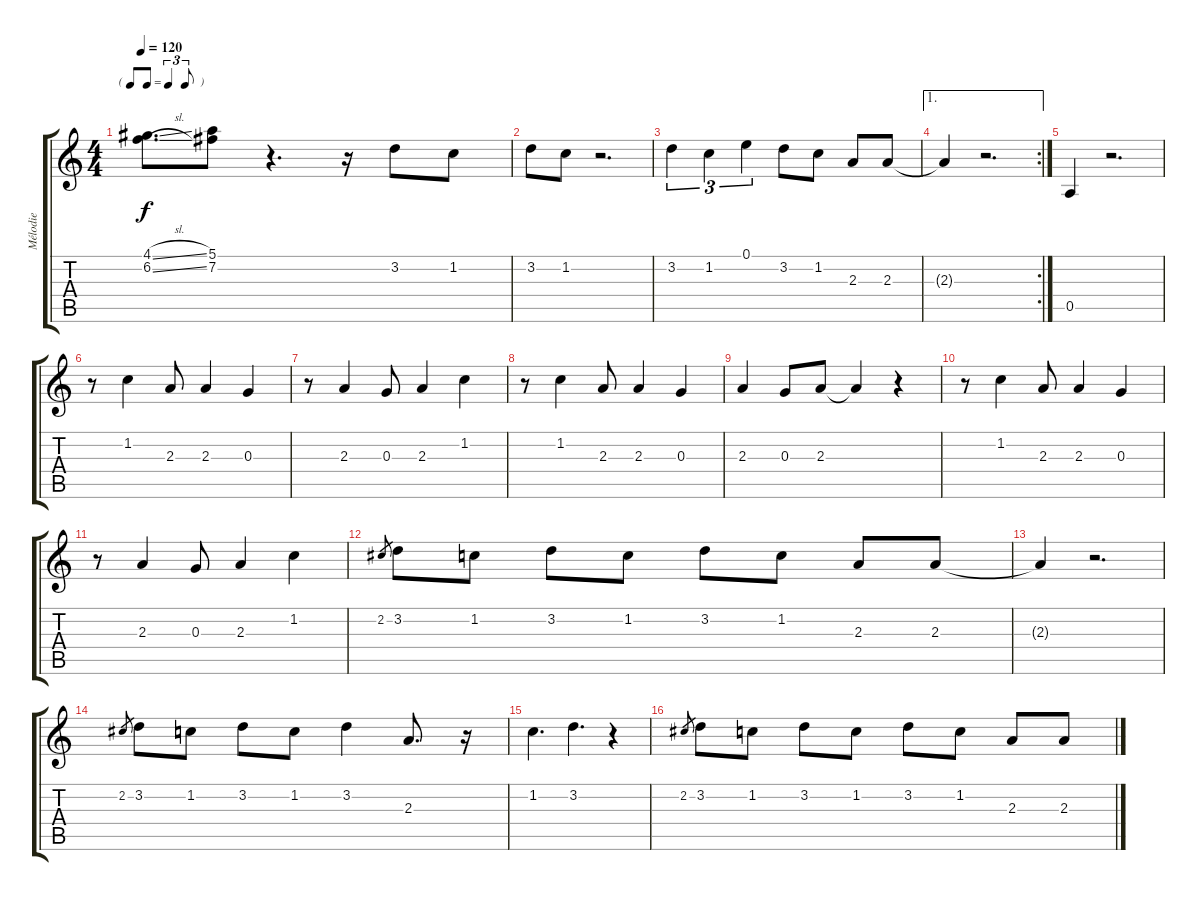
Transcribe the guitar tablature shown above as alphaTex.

\track ("Mélodie" "Mélodie") {instrument electricguitarjazz}
\staff {score tabs}
\tuning (E4 B3 G3 D3 A2 E2) {hide}
\ts (4 4)
\tf triplet8th
\tempo 120
\clef g2
\ks c
(4.1{sl} 6.2{sl}).8{d dy f} (5.1 7.2).8 r.4{d} r.16 3.2.8 1.2.8 |
3.2.8 1.2.8 r.2{d} |
3.2.4{tu (3 2)} 1.2.4{tu (3 2)} 0.1.4{tu (3 2)} 3.2.8 1.2.8 2.3.8 2.3.8 |
\ae 1
\rc 2
2.3{t}.4 r.2{d} |
0.5.4 r.2{d} |
r.8 1.2.4 2.3.8 2.3.4 0.3.4 |
r.8 2.3.4 0.3.8 2.3.4 1.2.4 |
r.8 1.2.4 2.3.8 2.3.4 0.3.4 |
2.3.4 0.3.8 2.3.8 2.3{t}.4 r.4 |
r.8 1.2.4 2.3.8 2.3.4 0.3.4 |
r.8 2.3.4 0.3.8 2.3.4 1.2.4 |
2.2.8{gr} 3.2.8 1.2.8 3.2.8 1.2.8 3.2.8 1.2.8 2.3.8 2.3.8 |
2.3{t}.4 r.2{d} |
2.2.8{gr} 3.2.8 1.2.8 3.2.8 1.2.8 3.2.4 2.3.8{d} r.16 |
1.2.4{d} 3.2.4{d} r.4 |
2.2.8{gr} 3.2.8 1.2.8 3.2.8 1.2.8 3.2.8 1.2.8 2.3.8 2.3.8
